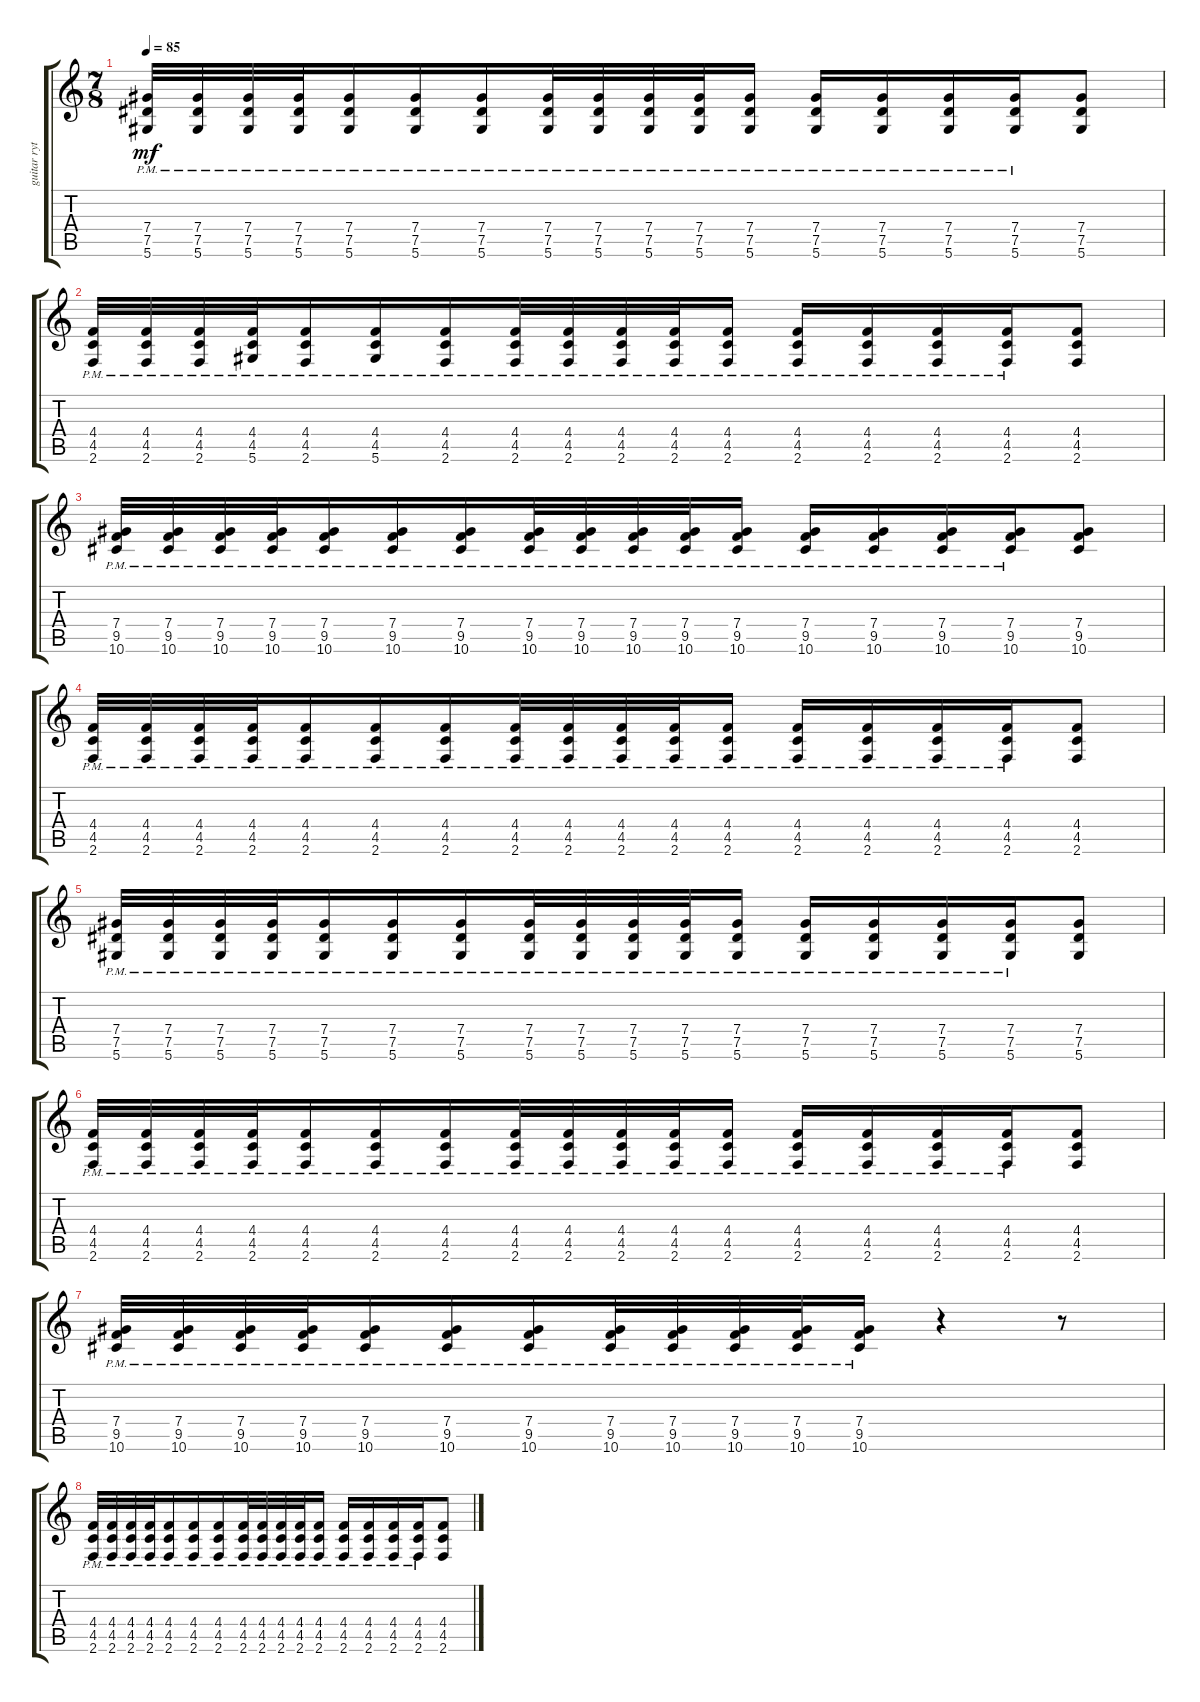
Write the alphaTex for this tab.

\track ("guitar rythm" "guitar ryt") {instrument acousticguitarsteel}
\staff {score tabs}
\tuning (Eb4 Bb3 Gb3 Db3 Ab2 Eb2) {hide}
\ts (7 8)
\tempo 85
\clef g2
\ks c
(7.4{pm} 7.5 5.6).32{dy mf} (7.4{pm} 7.5 5.6).32 (7.4{pm} 7.5 5.6).32 (7.4{pm} 7.5 5.6).32 (7.4{pm} 7.5 5.6).16 (7.4{pm} 7.5 5.6).16 (7.4{pm} 7.5 5.6).16 (7.4{pm} 7.5 5.6).32 (7.4{pm} 7.5 5.6).32 (7.4{pm} 7.5 5.6).32 (7.4{pm} 7.5 5.6).32 (7.4{pm} 7.5 5.6).16 (7.4{pm} 7.5 5.6).16 (7.4{pm} 7.5 5.6).16 (7.4{pm} 7.5 5.6).16 (7.4{pm} 7.5 5.6).16 (7.4 7.5 5.6).8 |
(4.4{pm} 4.5 2.6).32 (4.4{pm} 4.5 2.6).32 (4.4{pm} 4.5 2.6).32 (4.4{pm} 4.5 5.6).32 (4.4{pm} 4.5 2.6).16 (4.4{pm} 4.5 5.6).16 (4.4{pm} 4.5 2.6).16 (4.4{pm} 4.5 2.6).32 (4.4{pm} 4.5 2.6).32 (4.4{pm} 4.5 2.6).32 (4.4{pm} 4.5 2.6).32 (4.4{pm} 4.5 2.6).16 (4.4{pm} 4.5 2.6).16 (4.4{pm} 4.5 2.6).16 (4.4{pm} 4.5 2.6).16 (4.4{pm} 4.5 2.6).16 (4.4 4.5 2.6).8 |
(7.4{pm} 9.5 10.6).32 (7.4{pm} 9.5 10.6).32 (7.4{pm} 9.5 10.6).32 (7.4{pm} 9.5 10.6).32 (7.4{pm} 9.5 10.6).16 (7.4{pm} 9.5 10.6).16 (7.4{pm} 9.5 10.6).16 (7.4{pm} 9.5 10.6).32 (7.4{pm} 9.5 10.6).32 (7.4{pm} 9.5 10.6).32 (7.4{pm} 9.5 10.6).32 (7.4{pm} 9.5 10.6).16 (7.4{pm} 9.5 10.6).16 (7.4{pm} 9.5 10.6).16 (7.4{pm} 9.5 10.6).16 (7.4{pm} 9.5 10.6).16 (7.4 9.5 10.6).8 |
(4.4{pm} 4.5 2.6).32 (4.4{pm} 4.5 2.6).32 (4.4{pm} 4.5 2.6).32 (4.4{pm} 4.5 2.6).32 (4.4{pm} 4.5 2.6).16 (4.4{pm} 4.5 2.6).16 (4.4{pm} 4.5 2.6).16 (4.4{pm} 4.5 2.6).32 (4.4{pm} 4.5 2.6).32 (4.4{pm} 4.5 2.6).32 (4.4{pm} 4.5 2.6).32 (4.4{pm} 4.5 2.6).16 (4.4{pm} 4.5 2.6).16 (4.4{pm} 4.5 2.6).16 (4.4{pm} 4.5 2.6).16 (4.4{pm} 4.5 2.6).16 (4.4 4.5 2.6).8 |
(7.4{pm} 7.5 5.6).32 (7.4{pm} 7.5 5.6).32 (7.4{pm} 7.5 5.6).32 (7.4{pm} 7.5 5.6).32 (7.4{pm} 7.5 5.6).16 (7.4{pm} 7.5 5.6).16 (7.4{pm} 7.5 5.6).16 (7.4{pm} 7.5 5.6).32 (7.4{pm} 7.5 5.6).32 (7.4{pm} 7.5 5.6).32 (7.4{pm} 7.5 5.6).32 (7.4{pm} 7.5 5.6).16 (7.4{pm} 7.5 5.6).16 (7.4{pm} 7.5 5.6).16 (7.4{pm} 7.5 5.6).16 (7.4{pm} 7.5 5.6).16 (7.4 7.5 5.6).8 |
(4.4{pm} 4.5 2.6).32 (4.4{pm} 4.5 2.6).32 (4.4{pm} 4.5 2.6).32 (4.4{pm} 4.5 2.6).32 (4.4{pm} 4.5 2.6).16 (4.4{pm} 4.5 2.6).16 (4.4{pm} 4.5 2.6).16 (4.4{pm} 4.5 2.6).32 (4.4{pm} 4.5 2.6).32 (4.4{pm} 4.5 2.6).32 (4.4{pm} 4.5 2.6).32 (4.4{pm} 4.5 2.6).16 (4.4{pm} 4.5 2.6).16 (4.4{pm} 4.5 2.6).16 (4.4{pm} 4.5 2.6).16 (4.4{pm} 4.5 2.6).16 (4.4 4.5 2.6).8 |
(7.4{pm} 9.5 10.6).32 (7.4{pm} 9.5 10.6).32 (7.4{pm} 9.5 10.6).32 (7.4{pm} 9.5 10.6).32 (7.4{pm} 9.5 10.6).16 (7.4{pm} 9.5 10.6).16 (7.4{pm} 9.5 10.6).16 (7.4{pm} 9.5 10.6).32 (7.4{pm} 9.5 10.6).32 (7.4{pm} 9.5 10.6).32 (7.4{pm} 9.5 10.6).32 (7.4{pm} 9.5 10.6).16 r.4 r.8 |
(4.4{pm} 4.5 2.6).32 (4.4{pm} 4.5 2.6).32 (4.4{pm} 4.5 2.6).32 (4.4{pm} 4.5 2.6).32 (4.4{pm} 4.5 2.6).16 (4.4{pm} 4.5 2.6).16 (4.4{pm} 4.5 2.6).16 (4.4{pm} 4.5 2.6).32 (4.4{pm} 4.5 2.6).32 (4.4{pm} 4.5 2.6).32 (4.4{pm} 4.5 2.6).32 (4.4{pm} 4.5 2.6).16 (4.4{pm} 4.5 2.6).16 (4.4{pm} 4.5 2.6).16 (4.4{pm} 4.5 2.6).16 (4.4{pm} 4.5 2.6).16 (4.4 4.5 2.6).8
